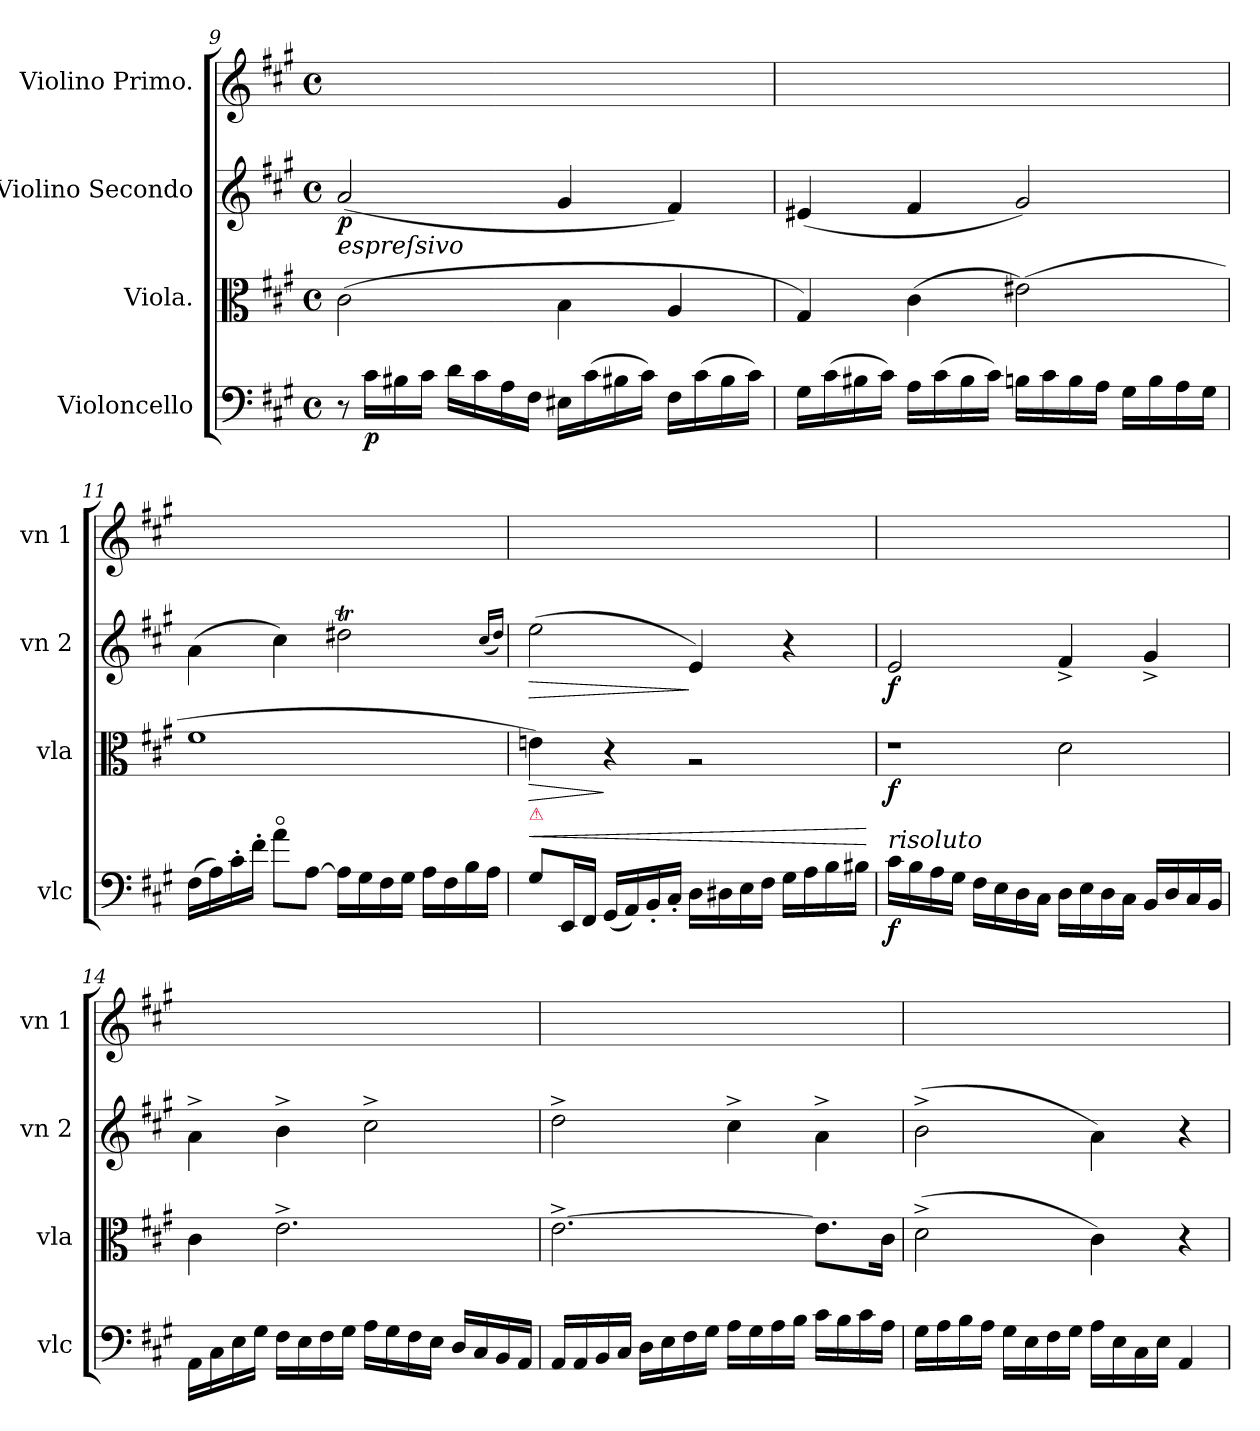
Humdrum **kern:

**kern	**dynam	**kern	**dynam	**kern	**dynam	**kern
*part4	*part4	*part3	*part3	*part2	*part2	*part1
*staff4	*staff4	*staff3	*staff3	*staff2	*staff2	*staff1
*I"Violoncello	*	*I"Viola.	*	*I"Violino Secondo	*	*I"Violino Primo.
*I'vlc	*	*I'vla	*	*I'vn 2	*	*I'vn 1
*clefF4	*	*clefC3	*	*clefG2	*	*clefG2
*k[f#c#g#]	*	*k[f#c#g#]	*	*k[f#c#g#]	*	*k[f#c#g#]
*M4/4	*	*M4/4	*	*M4/4	*	*M4/4
*met(c)	*	*met(c)	*	*met(c)	*	*met(c)
=9	=9	=9	=9	=9	=9	=9
!	!	!	!	!LO:TX:b:i:t=espreſsivo	!	!
!LO:N:vis=8	!	!	!	!	!	!
16r	.	(2c#\	.	(>2a/	p	1ryy
!	!LO:DY:b	!	!	!	!	!
16c#\LL	p	.	.	.	.	.
16B#X\	.	.	.	.	.	.
16c#\JJ	.	.	.	.	.	.
16d\LL	.	.	.	.	.	.
16c#\	.	.	.	.	.	.
16A\	.	.	.	.	.	.
16F#\JJ	.	.	.	.	.	.
16E#X\LL	.	4B\	.	4g#/	.	.
(16c#\	.	.	.	.	.	.
16B#X\	.	.	.	.	.	.
16c#\JJ)	.	.	.	.	.	.
16F#\LL	.	4A/	.	4f#/)	.	.
(16c#\	.	.	.	.	.	.
16B#\	.	.	.	.	.	.
16c#\JJ)	.	.	.	.	.	.
=10	=10	=10	=10	=10	=10	=10
16G#\LL	.	4G#/)	.	(>4e#X/	.	1ryy
(16c#\	.	.	.	.	.	.
16B#X\	.	.	.	.	.	.
16c#\JJ)	.	.	.	.	.	.
16A\LL	.	(4c#\	.	4f#/	.	.
(16c#\	.	.	.	.	.	.
16B#\	.	.	.	.	.	.
16c#\JJ)	.	.	.	.	.	.
16Bn\LL	.	(2e#X\)	.	2g#/)	.	.
16c#\	.	.	.	.	.	.
16B\	.	.	.	.	.	.
16A\JJ	.	.	.	.	.	.
16G#\LL	.	.	.	.	.	.
16B\	.	.	.	.	.	.
16A\	.	.	.	.	.	.
16G#\JJ	.	.	.	.	.	.
=11	=11	=11	=11	=11	=11	=11
(16F#\LL	.	1f#	.	(4a\	.	1ryy
16A\)	.	.	.	.	.	.
16c#'\	.	.	.	.	.	.
16f#'\JJ	.	.	.	.	.	.
8ao\L	.	.	.	4cc#\)	.	.
[8A\J	.	.	.	.	.	.
16A\LL]	.	.	.	2dd#Xt\	.	.
16G#\	.	.	.	.	.	.
16F#\	.	.	.	.	.	.
16G#\JJ	.	.	.	.	.	.
16A\LL	.	.	.	.	.	.
16F#\	.	.	.	.	.	.
16B\	.	.	.	.	.	.
16A\JJ	.	.	.	.	.	.
.	.	.	.	(16qqcc#/LL	.	.
.	.	.	.	16qqdd#/JJ)	.	.
=12	=12	=12	=12	=12	=12	=12
!LO:TX:a:color=crimson:t=⚠	!	!	!	!	!	!
!	!LO:HP:a	!	!LO:HP:b	!	!LO:HP:b	!
8G#\L	<	4en\)	>	(2ee\	>	1ryy
16EE/L	.	.	.	.	.	.
16FF#/JJ	.	.	.	.	.	.
(16GG#/LL	.	4r	]	.	.	.
16AA/)	.	.	.	.	.	.
16BB'/	.	.	.	.	.	.
16C#'/JJ	.	.	.	.	.	.
16D\LL	.	2rA	.	4e/)	]	.
16D#X\	.	.	.	.	.	.
16E\	.	.	.	.	.	.
16F#\JJ	.	.	.	.	.	.
16G#\LL	.	.	.	4r	.	.
16A\	.	.	.	.	.	.
16B\	.	.	.	.	.	.
16B#X\JJ	.	.	.	.	.	.
.	[	.	.	.	.	.
=13	=13	=13	=13	=13	=13	=13
!LO:TX:a:i:t=risoluto	!	!	!	!	!	!
!	!	!LO:N:vis=1	!	!	!	!
16c#\LL	f	2r	f	2e/	f	1ryy
16B\	.	.	.	.	.	.
16A\	.	.	.	.	.	.
16G#\JJ	.	.	.	.	.	.
16F#\LL	.	.	.	.	.	.
16E\	.	.	.	.	.	.
16D\	.	.	.	.	.	.
16C#\JJ	.	.	.	.	.	.
16D\LL	.	2d\	.	4f#^>/	.	.
16E\	.	.	.	.	.	.
16D\	.	.	.	.	.	.
16C#\JJ	.	.	.	.	.	.
16BB/LL	.	.	.	4g#^>/	.	.
16D/	.	.	.	.	.	.
16C#/	.	.	.	.	.	.
16BB/JJ	.	.	.	.	.	.
=14	=14	=14	=14	=14	=14	=14
16AA\LL	.	4c#\	.	4a^\	.	1ryy
16C#\	.	.	.	.	.	.
16E\	.	.	.	.	.	.
16G#\JJ	.	.	.	.	.	.
16F#\LL	.	2.e^\	.	4b^\	.	.
16E\	.	.	.	.	.	.
16F#\	.	.	.	.	.	.
16G#\JJ	.	.	.	.	.	.
16A\LL	.	.	.	2cc#^\	.	.
16G#\	.	.	.	.	.	.
16F#\	.	.	.	.	.	.
16E\JJ	.	.	.	.	.	.
16D/LL	.	.	.	.	.	.
16C#/	.	.	.	.	.	.
16BB/	.	.	.	.	.	.
16AA/JJ	.	.	.	.	.	.
=15	=15	=15	=15	=15	=15	=15
16AA/LL	.	[2.e^\	.	2dd^\	.	1ryy
16AA/	.	.	.	.	.	.
16BB/	.	.	.	.	.	.
16C#/JJ	.	.	.	.	.	.
16D\LL	.	.	.	.	.	.
16E\	.	.	.	.	.	.
16F#\	.	.	.	.	.	.
16G#\JJ	.	.	.	.	.	.
16A\LL	.	.	.	4cc#^\	.	.
16G#\	.	.	.	.	.	.
16A\	.	.	.	.	.	.
16B\JJ	.	.	.	.	.	.
16c#\LL	.	8.e\L]	.	4a^\	.	.
16B\	.	.	.	.	.	.
16c#\	.	.	.	.	.	.
16A\JJ	.	16c#\Jk	.	.	.	.
=16	=16	=16	=16	=16	=16	=16
16G#\LL	.	(2d^<\	.	(2b^<\	.	1ryy
16A\	.	.	.	.	.	.
16B\	.	.	.	.	.	.
16A\JJ	.	.	.	.	.	.
16G#\LL	.	.	.	.	.	.
16E\	.	.	.	.	.	.
16F#\	.	.	.	.	.	.
16G#\JJ	.	.	.	.	.	.
16A\LL	.	4c#\)	.	4a\)	.	.
16E\	.	.	.	.	.	.
16C#\	.	.	.	.	.	.
16E\JJ	.	.	.	.	.	.
4AA/	.	4r	.	4r	.	.
=	=	=	=	=	=	=
*-	*-	*-	*-	*-	*-	*-
